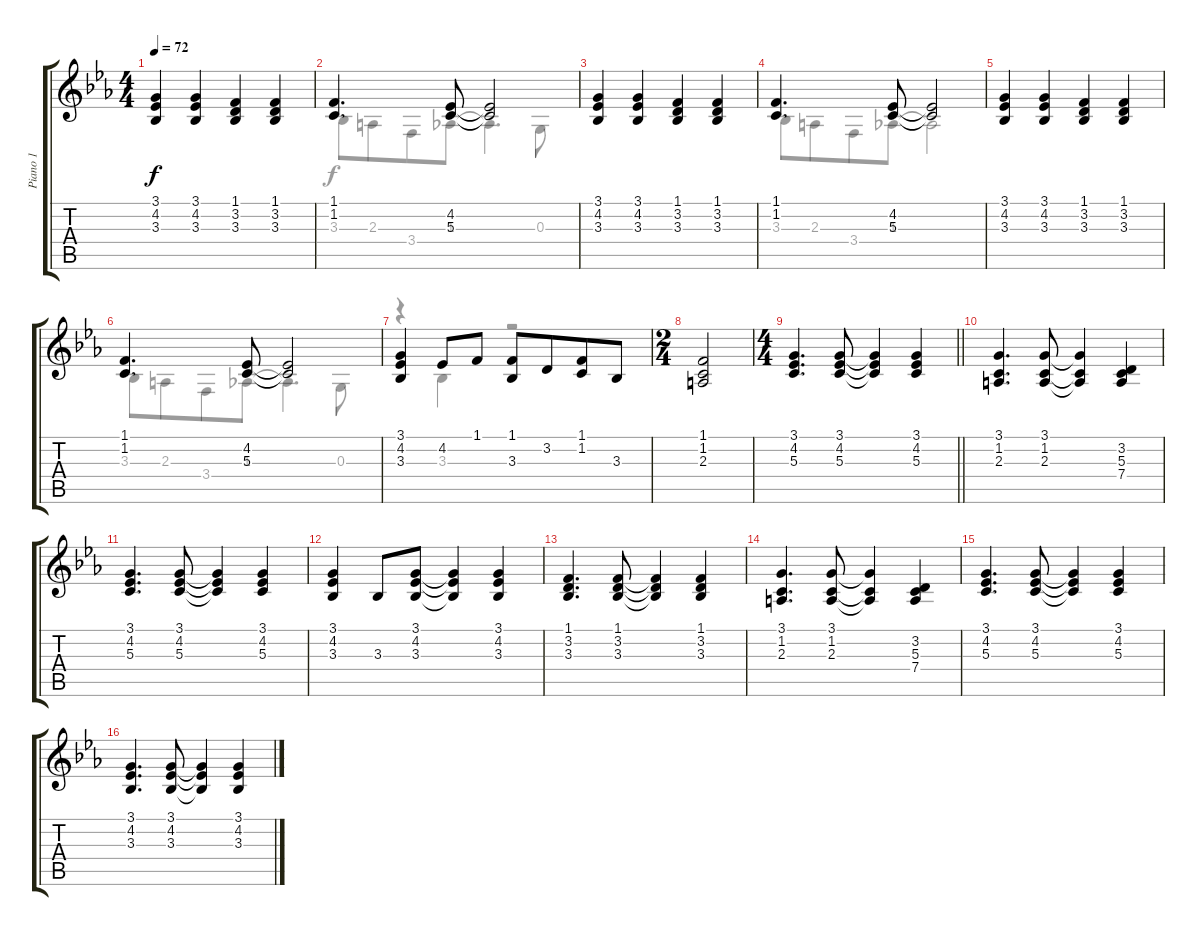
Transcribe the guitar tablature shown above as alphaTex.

\track ("Piano 1" "Piano 1") {instrument acousticgrandpiano}
\staff {score tabs}
\tuning (E4 B3 G3 D3 A2 E2) {hide}
\voice
\ts (4 4)
\tempo 72
\clef g2
\ks eb
(3.1 4.2 3.3).4{dy f} (3.1 4.2 3.3).4 (1.1 3.2 3.3).4 (1.1 3.2 3.3).4 |
(1.1 1.2).4{d} (4.2 5.3).8 (4.2{t} 5.3{t}).2 |
(3.1 4.2 3.3).4 (3.1 4.2 3.3).4 (1.1 3.2 3.3).4 (1.1 3.2 3.3).4 |
(1.1 1.2).4{d} (4.2 5.3).8 (4.2{t} 5.3{t}).2 |
(3.1 4.2 3.3).4 (3.1 4.2 3.3).4 (1.1 3.2 3.3).4 (1.1 3.2 3.3).4 |
(1.1 1.2).4{d} (4.2 5.3).8 (4.2{t} 5.3{t}).2 |
(3.1 4.2 3.3).4 4.2.8 1.1.8 (1.1 3.3).8 3.2.8{beam merge} (1.1 1.2).8 3.3.8 |
\ts (2 4)
(1.1 1.2 2.3).2 |
\ts (4 4)
\barLineRight lightlight
(3.1 4.2 5.3).4{d} (3.1 4.2 5.3).8 (3.1{t} 4.2{t} 5.3{t}).4 (3.1 4.2 5.3).4 |
(3.1 1.2 2.3).4{d} (3.1 1.2 2.3).8 (3.1{t} 1.2{t} 2.3{t}).4 (3.2 5.3 7.4).4 |
(3.1 4.2 5.3).4{d} (3.1 4.2 5.3).8 (3.1{t} 4.2{t} 5.3{t}).4 (3.1 4.2 5.3).4 |
(3.1 4.2 3.3).4 3.3.8 (3.1 4.2 3.3).8 (3.1{t} 4.2{t} 3.3{t}).4 (3.1 4.2 3.3).4 |
(1.1 3.2 3.3).4{d} (1.1 3.2 3.3).8 (1.1{t} 3.2{t} 3.3{t}).4 (1.1 3.2 3.3).4 |
(3.1 1.2 2.3).4{d} (3.1 1.2 2.3).8 (3.1{t} 1.2{t} 2.3{t}).4 (3.2 5.3 7.4).4 |
(3.1 4.2 5.3).4{d} (3.1 4.2 5.3).8 (3.1{t} 4.2{t} 5.3{t}).4 (3.1 4.2 5.3).4 |
(3.1 4.2 3.3).4{d} (3.1 4.2 3.3).8 (3.1{t} 4.2{t} 3.3{t}).4 (3.1 4.2 3.3).4
\voice
\clef g2
\ottava regular
\simile none
\ks eb
|
3.3.8 2.3.8{beam merge} 3.4.8 1.3.8 1.3{t}.4{d} 0.3.8 |
|
3.3.8 2.3.8{beam merge} 3.4.8 1.3.8 1.3{t}.2 |
|
3.3.8 2.3.8{beam merge} 3.4.8 1.3.8 1.3{t}.4{d} 0.3.8 |
r.4 3.3.4 r.2 |
|
\barLineRight lightlight
|
|
|
|
|
|
|
